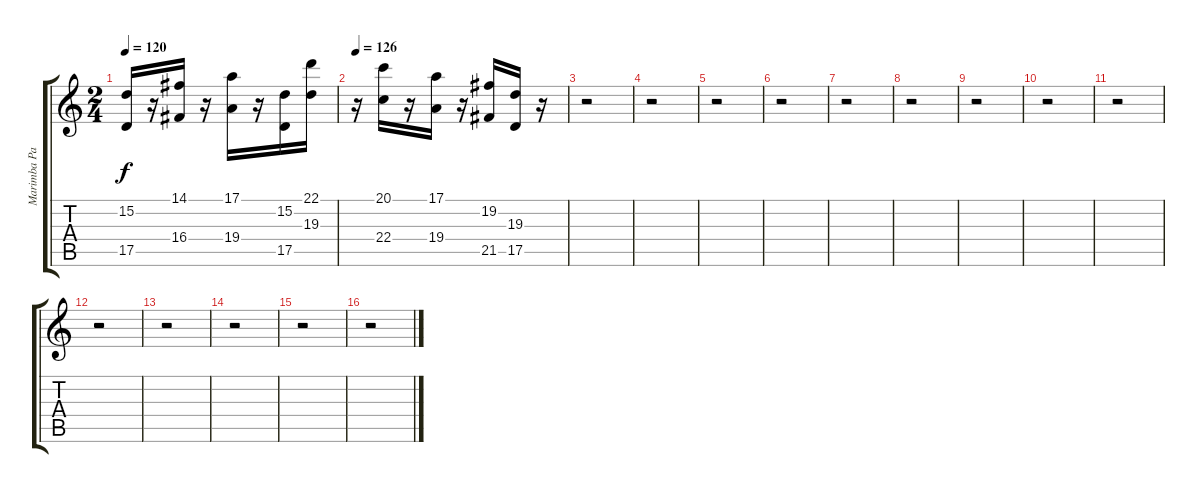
\track ("Marimba Pako" "Marimba Pa") {instrument marimba}
\staff {score tabs}
\tuning (E4 B3 G3 D3 A2 E2) {hide}
\ts (2 4)
\tempo 120
\clef g2
\ks c
(15.2 17.5).16{dy f} r.16 (14.1 16.4).16 r.16 (17.1 19.4).16 r.16 (15.2 17.5).16 (22.1 19.3).16 |
\tempo 126
r.16 (20.1 22.4).16 r.16 (17.1 19.4).16 r.16 (19.2 21.5).16 (19.3 17.5).16 r.16 |
r.2 |
r.2 |
r.2 |
r.2 |
r.2 |
r.2 |
r.2 |
r.2 |
r.2 |
r.2 |
r.2 |
r.2 |
r.2 |
r.2
